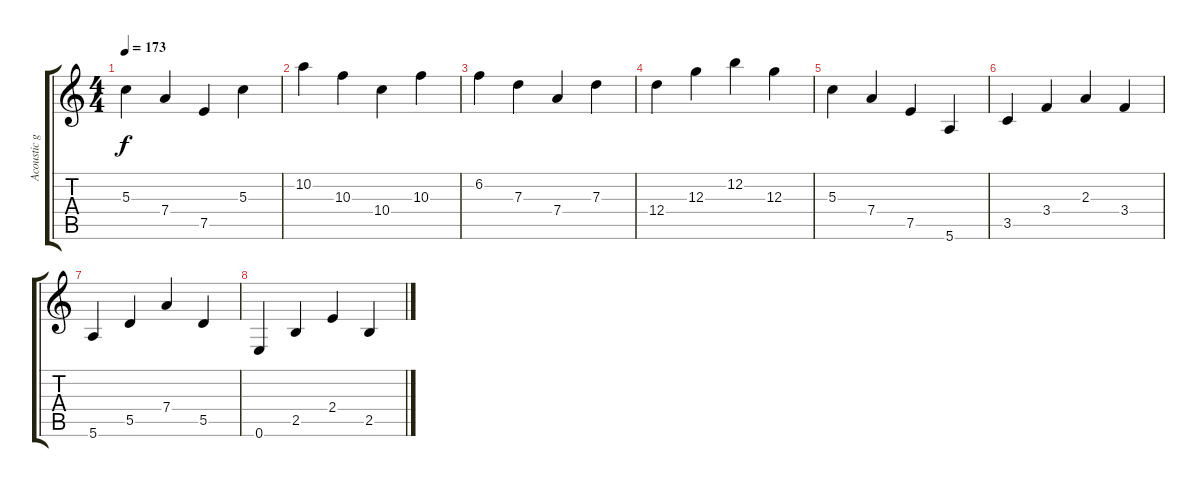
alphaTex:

\track ("Acoustic guitar 2" "Acoustic g") {instrument acousticguitarsteel}
\staff {score tabs}
\tuning (E4 B3 G3 D3 A2 E2) {hide}
\ts (4 4)
\tempo 173
\clef g2
\ks c
5.3.4{dy f} 7.4.4 7.5.4 5.3.4 |
10.2.4 10.3.4 10.4.4 10.3.4 |
6.2.4 7.3.4 7.4.4 7.3.4 |
12.4.4 12.3.4 12.2.4 12.3.4 |
5.3.4 7.4.4 7.5.4 5.6.4 |
3.5.4 3.4.4 2.3.4 3.4.4 |
5.6.4 5.5.4 7.4.4 5.5.4 |
0.6.4 2.5.4 2.4.4 2.5.4
